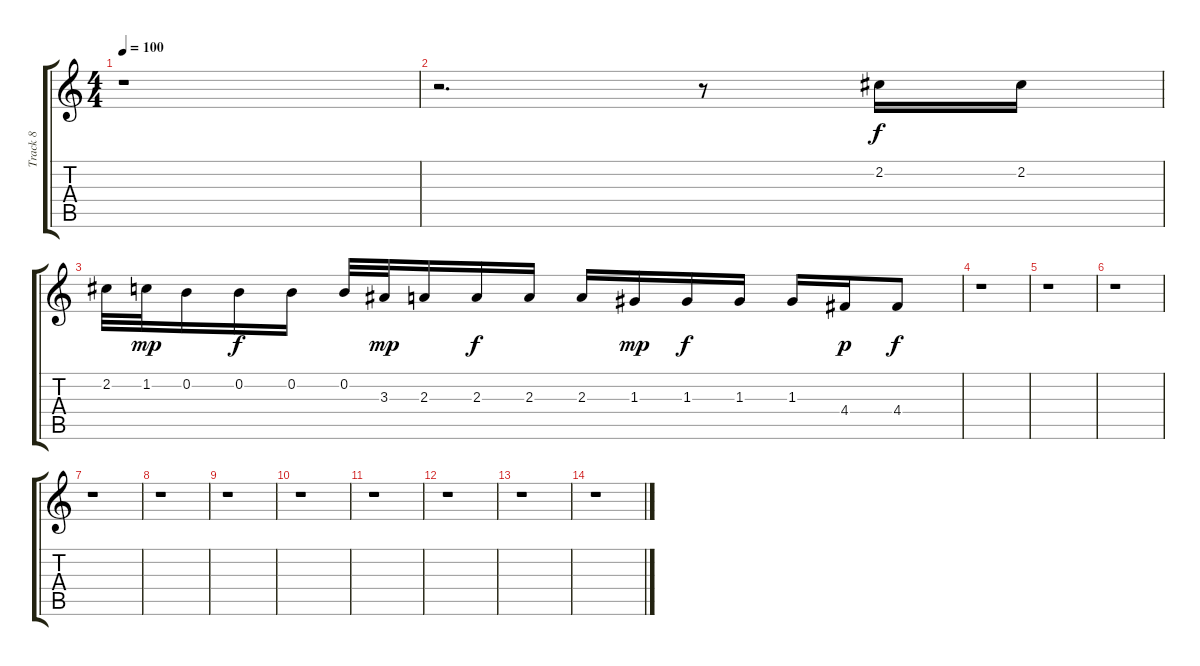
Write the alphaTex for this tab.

\track ("Track 8" "Track 8") {instrument distortionguitar}
\staff {score tabs}
\tuning (E4 B3 G3 D3 A2 E2) {hide}
\ts (4 4)
\tempo 100
\clef g2
\ks c
r.1{dy f} |
r.2{d} r.8 2.2.16 2.2.16 |
2.2.32 1.2.32{dy mp} 0.2.16 0.2.16{dy f} 0.2.16 0.2.32 3.3.32{dy mp} 2.3.16 2.3.16{dy f} 2.3.16 2.3.16 1.3.16{dy mp} 1.3.16{dy f} 1.3.16 1.3.16 4.4.16{dy p} 4.4.8{dy f} |
r.1 |
r.1 |
r.1 |
r.1 |
r.1 |
r.1 |
r.1 |
r.1 |
r.1 |
r.1 |
r.1
